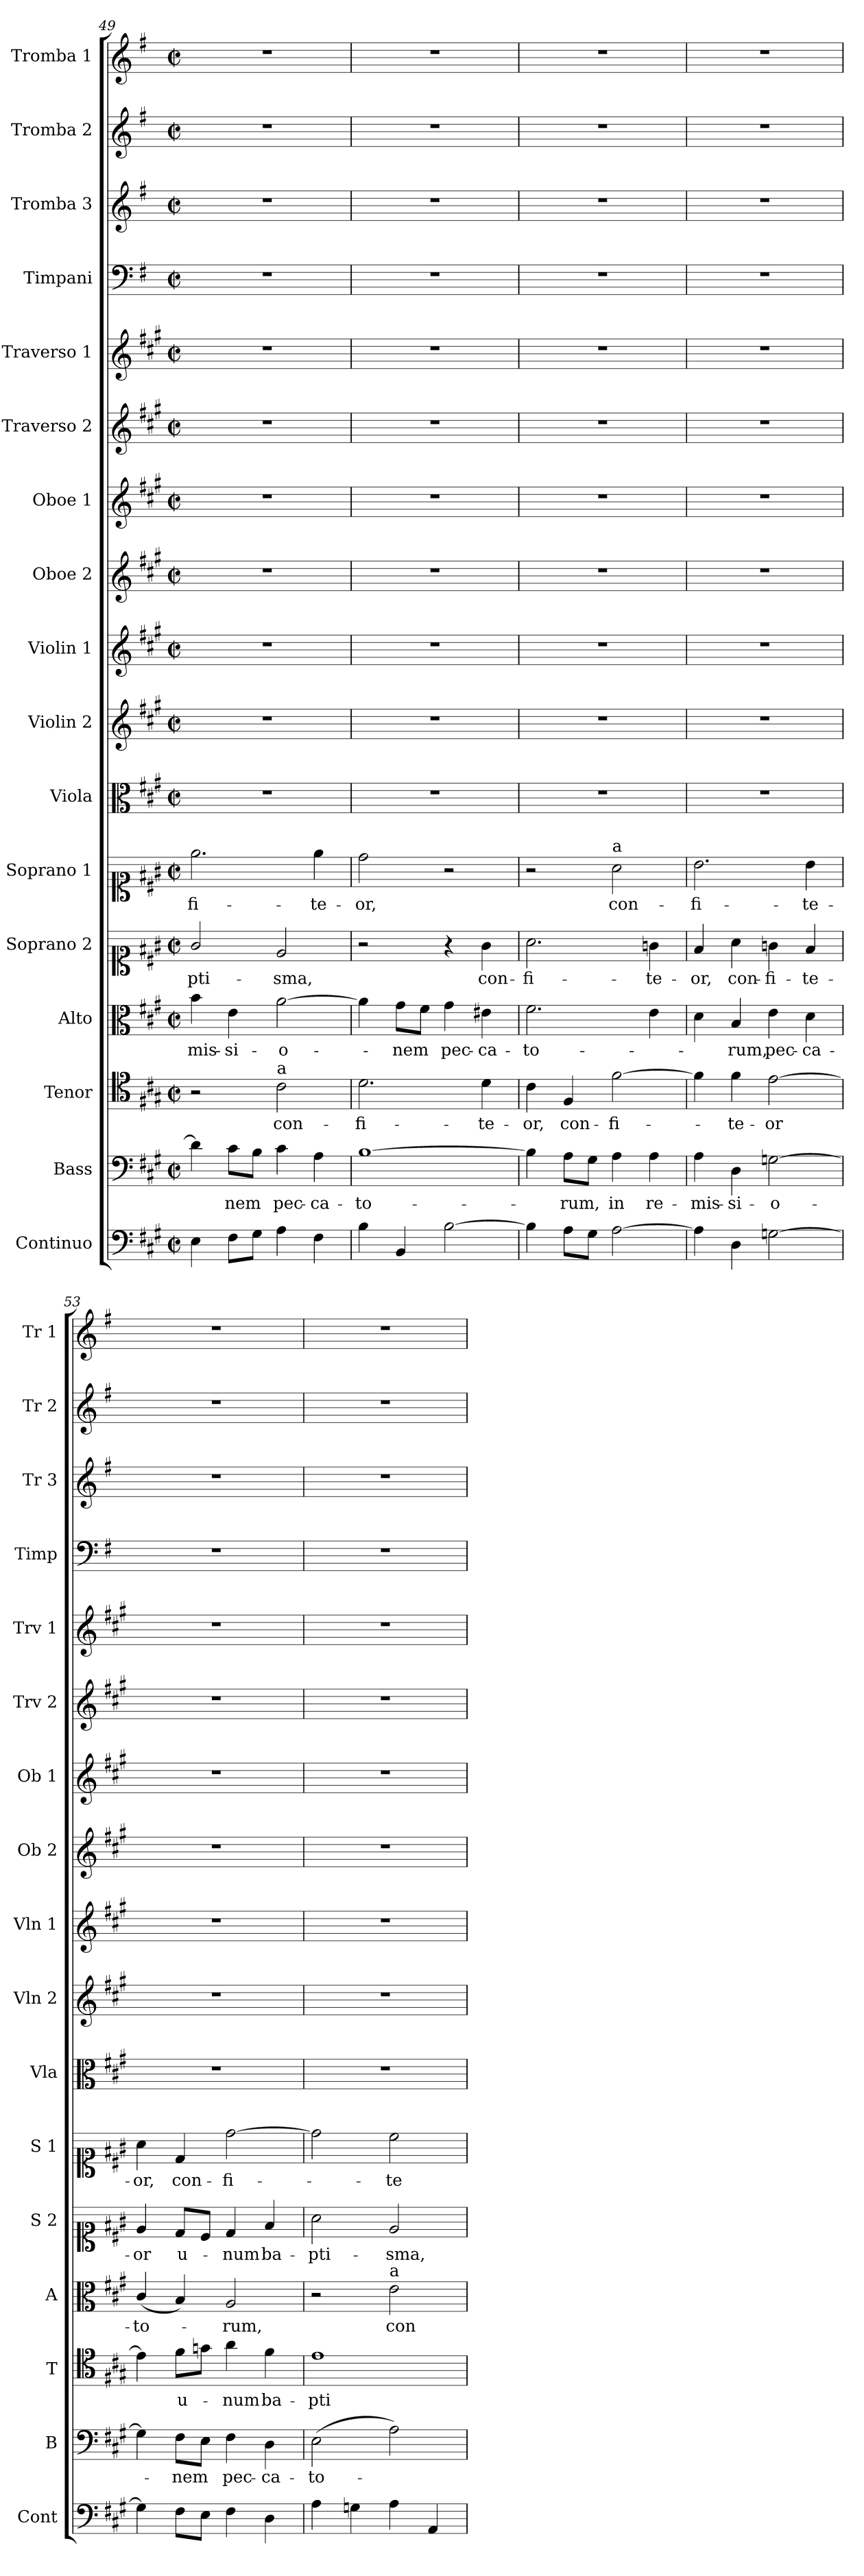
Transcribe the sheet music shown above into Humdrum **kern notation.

**kern	**kern	**text	**kern	**text	**kern	**text	**kern	**text	**kern	**text	**kern	**kern	**kern	**kern	**kern	**kern	**kern	**kern	**kern	**kern	**kern
*part17	*part16	*part16	*part15	*part15	*part14	*part14	*part13	*part13	*part12	*part12	*part11	*part10	*part9	*part8	*part7	*part6	*part5	*part4	*part3	*part2	*part1
*staff17	*staff16	*staff16	*staff15	*staff15	*staff14	*staff14	*staff13	*staff13	*staff12	*staff12	*staff11	*staff10	*staff9	*staff8	*staff7	*staff6	*staff5	*staff4	*staff3	*staff2	*staff1
*I"Continuo	*I"Bass	*	*I"Tenor	*	*I"Alto	*	*I"Soprano 2	*	*I"Soprano 1	*	*I"Viola	*I"Violin 2	*I"Violin 1	*I"Oboe 2	*I"Oboe 1	*I"Traverso 2	*I"Traverso 1	*I"Timpani	*I"Tromba 3	*I"Tromba 2	*I"Tromba 1
*I'Cont	*I'B	*	*I'T	*	*I'A	*	*I'S 2	*	*I'S 1	*	*I'Vla	*I'Vln 2	*I'Vln 1	*I'Ob 2	*I'Ob 1	*I'Trv 2	*I'Trv 1	*I'Timp	*I'Tr 3	*I'Tr 2	*I'Tr 1
*clefF4	*clefF4	*	*clefC4	*	*clefC3	*	*clefC1	*	*clefC1	*	*clefC3	*clefG2	*clefG2	*clefG2	*clefG2	*clefG2	*clefG2	*clefF4	*clefG2	*clefG2	*clefG2
*	*	*	*	*	*	*	*	*	*	*	*	*	*	*	*	*	*	*ITrd-1c-2	*ITrd-1c-2	*ITrd-1c-2	*ITrd-1c-2
*k[f#c#g#]	*k[f#c#g#]	*	*k[f#c#g#]	*	*k[f#c#g#]	*	*k[f#c#g#]	*	*k[f#c#g#]	*	*k[f#c#g#]	*k[f#c#g#]	*k[f#c#g#]	*k[f#c#g#]	*k[f#c#g#]	*k[f#c#g#]	*k[f#c#g#]	*k[f#c#g#]	*k[f#c#g#]	*k[f#c#g#]	*k[f#c#g#]
*M2/2	*M2/2	*	*M2/2	*	*M2/2	*	*M2/2	*	*M2/2	*	*M2/2	*M2/2	*M2/2	*M2/2	*M2/2	*M2/2	*M2/2	*M2/2	*M2/2	*M2/2	*M2/2
*met(c|)	*met(c|)	*	*met(c|)	*	*met(c|)	*	*met(c|)	*	*met(c|)	*	*met(c|)	*met(c|)	*met(c|)	*met(c|)	*met(c|)	*met(c|)	*met(c|)	*met(c|)	*met(c|)	*met(c|)	*met(c|)
=49	=49	=49	=49	=49	=49	=49	=49	=49	=49	=49	=49	=49	=49	=49	=49	=49	=49	=49	=49	=49	=49
!	!	!	!	!	!	!LO:LY:b	!	!LO:LY:b	!	!LO:LY:b	!	!	!	!	!	!	!	!	!	!	!
4E\	4d\]	.	2r	.	4b\	-mis-	2g#/	-pti-	2.ee\	-fi-	1r	1r	1r	1r	1r	1r	1r	1r	1r	1r	1r
!	!	!LO:LY:b	!	!	!	!LO:LY:b	!	!	!	!	!	!	!	!	!	!	!	!	!	!	!
8F#\L	8c#\L	-nem	.	.	4e\	-si-	.	.	.	.	.	.	.	.	.	.	.	.	.	.	.
8G#\J	8B\J	.	.	.	.	.	.	.	.	.	.	.	.	.	.	.	.	.	.	.	.
!	!	!	!LO:TX:a:t=a	!	!	!	!	!	!	!	!	!	!	!	!	!	!	!	!	!	!
!	!	!LO:LY:b	!	!LO:LY:b	!	!LO:LY:b	!	!LO:LY:b	!	!	!	!	!	!	!	!	!	!	!	!	!
4A\	4c#\	pec-	2c#\	con-	[2a\	-o-	2e/	-sma,	.	.	.	.	.	.	.	.	.	.	.	.	.
!	!	!LO:LY:b	!	!	!	!	!	!	!	!LO:LY:b	!	!	!	!	!	!	!	!	!	!	!
4F#\	4A\	-ca-	.	.	.	.	.	.	4ee\	-te-	.	.	.	.	.	.	.	.	.	.	.
=50	=50	=50	=50	=50	=50	=50	=50	=50	=50	=50	=50	=50	=50	=50	=50	=50	=50	=50	=50	=50	=50
!	!	!LO:LY:b	!	!LO:LY:b	!	!	!	!	!	!LO:LY:b	!	!	!	!	!	!	!	!	!	!	!
4B\	[1B	-to-	2.d\	-fi-	4a\]	.	2r	.	2dd\	-or,	1r	1r	1r	1r	1r	1r	1r	1r	1r	1r	1r
!	!	!	!	!	!	!LO:LY:b	!	!	!	!	!	!	!	!	!	!	!	!	!	!	!
4BB/	.	.	.	.	8g#\L	-nem	.	.	.	.	.	.	.	.	.	.	.	.	.	.	.
.	.	.	.	.	8f#\J	.	.	.	.	.	.	.	.	.	.	.	.	.	.	.	.
!	!	!	!	!	!	!LO:LY:b	!	!	!	!	!	!	!	!	!	!	!	!	!	!	!
[2B\	.	.	.	.	4g#\	pec-	4r	.	2r	.	.	.	.	.	.	.	.	.	.	.	.
!	!	!	!	!LO:LY:b	!	!LO:LY:b	!	!LO:LY:b	!	!	!	!	!	!	!	!	!	!	!	!	!
.	.	.	4d\	-te-	4e#X\	-ca-	4g#\	con-	.	.	.	.	.	.	.	.	.	.	.	.	.
=51	=51	=51	=51	=51	=51	=51	=51	=51	=51	=51	=51	=51	=51	=51	=51	=51	=51	=51	=51	=51	=51
!	!	!	!	!LO:LY:b	!	!LO:LY:b	!	!LO:LY:b	!	!	!	!	!	!	!	!	!	!	!	!	!
4B\]	4B\]	.	4c#\	-or,	2.f#\	-to-	2.a\	-fi-	2r	.	1r	1r	1r	1r	1r	1r	1r	1r	1r	1r	1r
!	!	!LO:LY:b	!	!LO:LY:b	!	!	!	!	!	!	!	!	!	!	!	!	!	!	!	!	!
8A\L	8A\L	-rum,	4F#/	con-	.	.	.	.	.	.	.	.	.	.	.	.	.	.	.	.	.
8G#\J	8G#\J	.	.	.	.	.	.	.	.	.	.	.	.	.	.	.	.	.	.	.	.
!	!	!	!	!	!	!	!	!	!LO:TX:a:t=a	!	!	!	!	!	!	!	!	!	!	!	!
!	!	!LO:LY:b	!	!LO:LY:b	!	!	!	!	!	!LO:LY:b	!	!	!	!	!	!	!	!	!	!	!
[2A\	4A\	in	[2f#\	-fi-	.	.	.	.	2a\	con-	.	.	.	.	.	.	.	.	.	.	.
!	!	!LO:LY:b	!	!	!	!	!	!LO:LY:b	!	!	!	!	!	!	!	!	!	!	!	!	!
.	4A\	re-	.	.	4e\	.	4gn\	-te-	.	.	.	.	.	.	.	.	.	.	.	.	.
=52	=52	=52	=52	=52	=52	=52	=52	=52	=52	=52	=52	=52	=52	=52	=52	=52	=52	=52	=52	=52	=52
!	!	!LO:LY:b	!	!	!	!	!	!LO:LY:b	!	!LO:LY:b	!	!	!	!	!	!	!	!	!	!	!
4A\]	4A\	-mis-	4f#\]	.	4d\	.	4f#/	-or,	2.b\	-fi-	1r	1r	1r	1r	1r	1r	1r	1r	1r	1r	1r
!	!	!LO:LY:b	!	!LO:LY:b	!	!LO:LY:b	!	!LO:LY:b	!	!	!	!	!	!	!	!	!	!	!	!	!
4D\	4D\	-si-	4f#\	-te-	4B/	-rum,	4a\	con-	.	.	.	.	.	.	.	.	.	.	.	.	.
!	!	!LO:LY:b	!	!LO:LY:b	!	!LO:LY:b	!	!LO:LY:b	!	!	!	!	!	!	!	!	!	!	!	!	!
[2Gn\	[2Gn\	-o-	[2e\	-or	4e\	pec-	4gn\	-fi-	.	.	.	.	.	.	.	.	.	.	.	.	.
!	!	!	!	!	!	!LO:LY:b	!	!LO:LY:b	!	!LO:LY:b	!	!	!	!	!	!	!	!	!	!	!
.	.	.	.	.	4d\	-ca-	4f#/	-te-	4b\	-te-	.	.	.	.	.	.	.	.	.	.	.
=53	=53	=53	=53	=53	=53	=53	=53	=53	=53	=53	=53	=53	=53	=53	=53	=53	=53	=53	=53	=53	=53
!	!	!	!	!	!	!LO:LY:b	!	!LO:LY:b	!	!LO:LY:b	!	!	!	!	!	!	!	!	!	!	!
4G\]	4G\]	.	4e\]	.	(4c#/	-to-	4e/	-or	4a\	-or,	1r	1r	1r	1r	1r	1r	1r	1r	1r	1r	1r
!	!	!LO:LY:b	!	!LO:LY:b	!	!	!	!LO:LY:b	!	!LO:LY:b	!	!	!	!	!	!	!	!	!	!	!
8F#\L	8F#\L	-nem	8f#\L	u-	4B/)	.	8d/L	u-	4d/	con-	.	.	.	.	.	.	.	.	.	.	.
8E\J	8E\J	.	8gn\J	.	.	.	8c#/J	.	.	.	.	.	.	.	.	.	.	.	.	.	.
!	!	!LO:LY:b	!	!LO:LY:b	!	!LO:LY:b	!	!LO:LY:b	!	!LO:LY:b	!	!	!	!	!	!	!	!	!	!	!
4F#\	4F#\	pec-	4a\	-num	2A/	-rum,	4d/	-num	[2dd\	-fi-	.	.	.	.	.	.	.	.	.	.	.
!	!	!LO:LY:b	!	!LO:LY:b	!	!	!	!LO:LY:b	!	!	!	!	!	!	!	!	!	!	!	!	!
4D\	4D\	-ca-	4f#\	ba-	.	.	4f#/	ba-	.	.	.	.	.	.	.	.	.	.	.	.	.
=54	=54	=54	=54	=54	=54	=54	=54	=54	=54	=54	=54	=54	=54	=54	=54	=54	=54	=54	=54	=54	=54
!	!	!LO:LY:b	!	!LO:LY:b	!	!	!	!LO:LY:b	!	!	!	!	!	!	!	!	!	!	!	!	!
4A\	(2E\	-to-	1e	-pti-	2r	.	2a\	-pti-	2dd\]	.	1r	1r	1r	1r	1r	1r	1r	1r	1r	1r	1r
4Gn\	.	.	.	.	.	.	.	.	.	.	.	.	.	.	.	.	.	.	.	.	.
!	!	!	!	!	!LO:TX:a:t=a	!	!	!	!	!	!	!	!	!	!	!	!	!	!	!	!
!	!	!	!	!	!	!LO:LY:b	!	!LO:LY:b	!	!LO:LY:b	!	!	!	!	!	!	!	!	!	!	!
4A\	2A\)	.	.	.	2e\	con-	2e/	-sma,	2cc#\	-te-	.	.	.	.	.	.	.	.	.	.	.
4AA/	.	.	.	.	.	.	.	.	.	.	.	.	.	.	.	.	.	.	.	.	.
=	=	=	=	=	=	=	=	=	=	=	=	=	=	=	=	=	=	=	=	=	=
*-	*-	*-	*-	*-	*-	*-	*-	*-	*-	*-	*-	*-	*-	*-	*-	*-	*-	*-	*-	*-	*-
